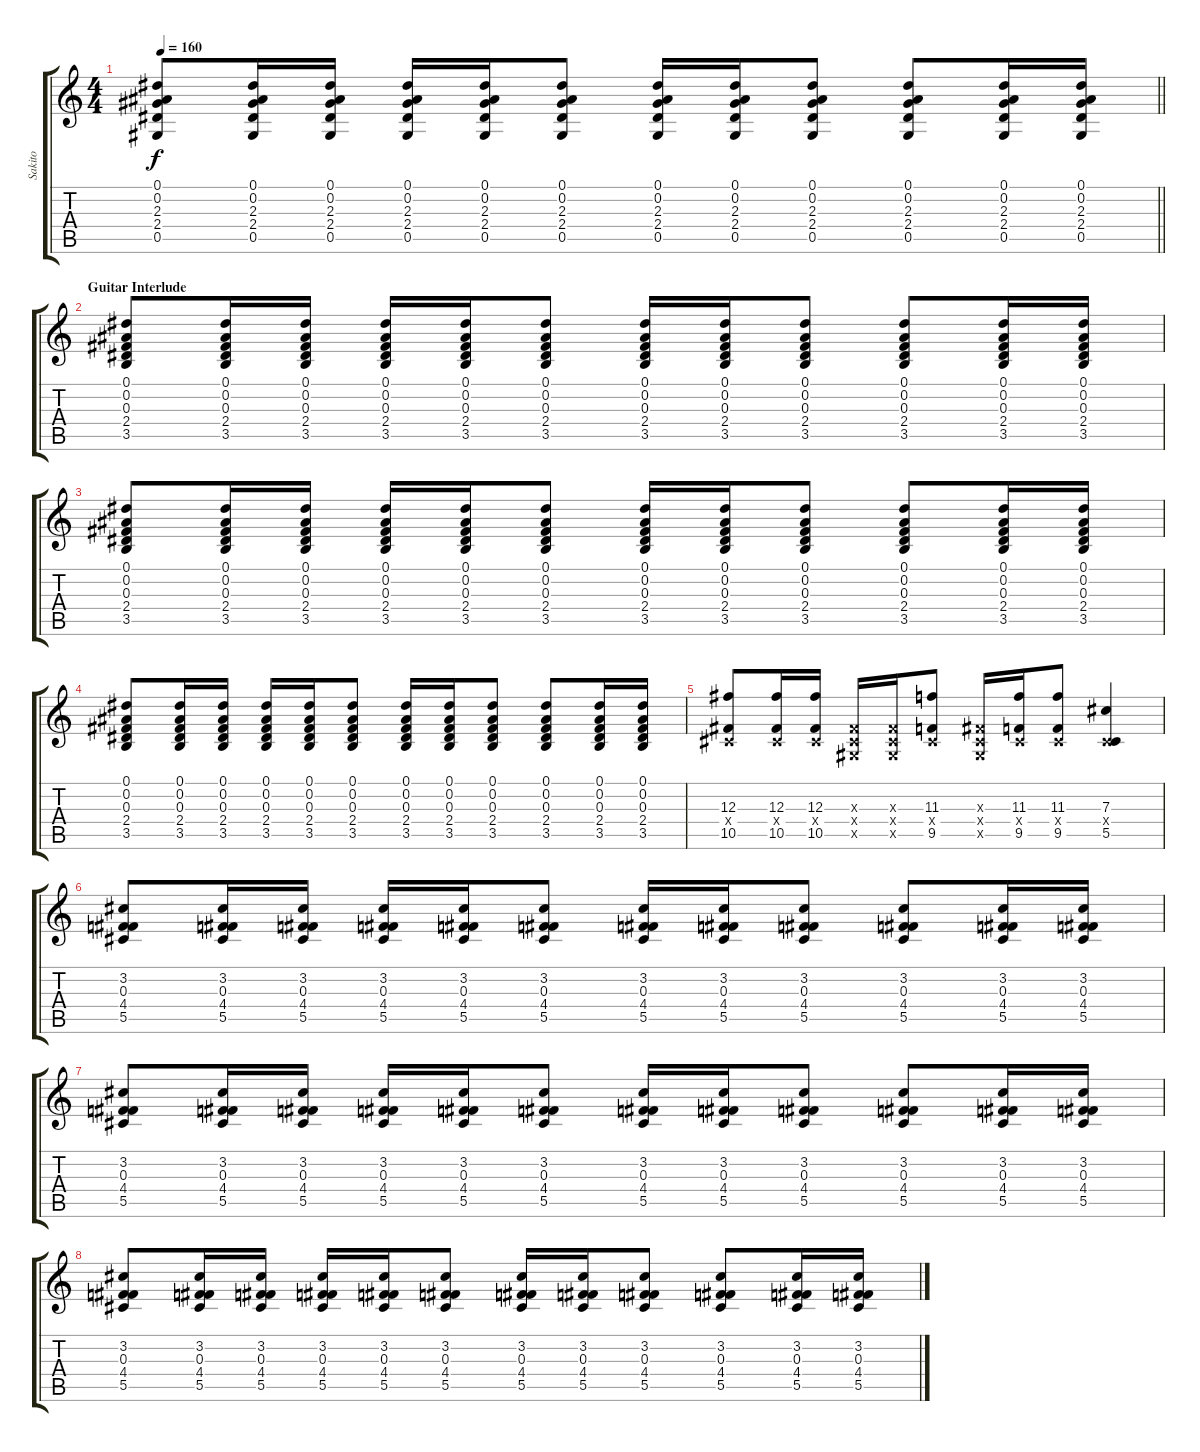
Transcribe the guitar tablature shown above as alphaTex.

\track ("Sakito" "Sakito") {instrument overdrivenguitar}
\staff {score tabs}
\tuning (Eb4 Bb3 Gb3 Db3 Ab2 Eb2) {hide}
\ts (4 4)
\tempo 160
\clef g2
\barLineRight lightlight
\ks c
(0.1 0.2 2.3 2.4 0.5).8{dy f} (0.1 0.2 2.3 2.4 0.5).16 (0.1 0.2 2.3 2.4 0.5).16 (0.1 0.2 2.3 2.4 0.5).16 (0.1 0.2 2.3 2.4 0.5).16 (0.1 0.2 2.3 2.4 0.5).8 (0.1 0.2 2.3 2.4 0.5).16 (0.1 0.2 2.3 2.4 0.5).16 (0.1 0.2 2.3 2.4 0.5).8 (0.1 0.2 2.3 2.4 0.5).8 (0.1 0.2 2.3 2.4 0.5).16 (0.1 0.2 2.3 2.4 0.5).16 |
\section ("" "Guitar Interlude")
(0.1 0.2 0.3 2.4 3.5).8 (0.1 0.2 0.3 2.4 3.5).16 (0.1 0.2 0.3 2.4 3.5).16 (0.1 0.2 0.3 2.4 3.5).16 (0.1 0.2 0.3 2.4 3.5).16 (0.1 0.2 0.3 2.4 3.5).8 (0.1 0.2 0.3 2.4 3.5).16 (0.1 0.2 0.3 2.4 3.5).16 (0.1 0.2 0.3 2.4 3.5).8 (0.1 0.2 0.3 2.4 3.5).8 (0.1 0.2 0.3 2.4 3.5).16 (0.1 0.2 0.3 2.4 3.5).16 |
(0.1 0.2 0.3 2.4 3.5).8 (0.1 0.2 0.3 2.4 3.5).16 (0.1 0.2 0.3 2.4 3.5).16 (0.1 0.2 0.3 2.4 3.5).16 (0.1 0.2 0.3 2.4 3.5).16 (0.1 0.2 0.3 2.4 3.5).8 (0.1 0.2 0.3 2.4 3.5).16 (0.1 0.2 0.3 2.4 3.5).16 (0.1 0.2 0.3 2.4 3.5).8 (0.1 0.2 0.3 2.4 3.5).8 (0.1 0.2 0.3 2.4 3.5).16 (0.1 0.2 0.3 2.4 3.5).16 |
(0.1 0.2 0.3 2.4 3.5).8 (0.1 0.2 0.3 2.4 3.5).16 (0.1 0.2 0.3 2.4 3.5).16 (0.1 0.2 0.3 2.4 3.5).16 (0.1 0.2 0.3 2.4 3.5).16 (0.1 0.2 0.3 2.4 3.5).8 (0.1 0.2 0.3 2.4 3.5).16 (0.1 0.2 0.3 2.4 3.5).16 (0.1 0.2 0.3 2.4 3.5).8 (0.1 0.2 0.3 2.4 3.5).8 (0.1 0.2 0.3 2.4 3.5).16 (0.1 0.2 0.3 2.4 3.5).16 |
(12.3 0.4{x} 10.5).8 (12.3 0.4{x} 10.5).16 (12.3 0.4{x} 10.5).16 (0.3{x} 0.4{x} 0.5{x}).16 (0.3{x} 0.4{x} 0.5{x}).16 (11.3 0.4{x} 9.5).8 (0.3{x} 0.4{x} 0.5{x}).16 (11.3 0.4{x} 9.5).16 (11.3 0.4{x} 9.5).8 (7.3 0.4{x} 5.5).4 |
(3.2 0.3 4.4 5.5).8 (3.2 0.3 4.4 5.5).16 (3.2 0.3 4.4 5.5).16 (3.2 0.3 4.4 5.5).16 (3.2 0.3 4.4 5.5).16 (3.2 0.3 4.4 5.5).8 (3.2 0.3 4.4 5.5).16 (3.2 0.3 4.4 5.5).16 (3.2 0.3 4.4 5.5).8 (3.2 0.3 4.4 5.5).8 (3.2 0.3 4.4 5.5).16 (3.2 0.3 4.4 5.5).16 |
(3.2 0.3 4.4 5.5).8 (3.2 0.3 4.4 5.5).16 (3.2 0.3 4.4 5.5).16 (3.2 0.3 4.4 5.5).16 (3.2 0.3 4.4 5.5).16 (3.2 0.3 4.4 5.5).8 (3.2 0.3 4.4 5.5).16 (3.2 0.3 4.4 5.5).16 (3.2 0.3 4.4 5.5).8 (3.2 0.3 4.4 5.5).8 (3.2 0.3 4.4 5.5).16 (3.2 0.3 4.4 5.5).16 |
(3.2 0.3 4.4 5.5).8 (3.2 0.3 4.4 5.5).16 (3.2 0.3 4.4 5.5).16 (3.2 0.3 4.4 5.5).16 (3.2 0.3 4.4 5.5).16 (3.2 0.3 4.4 5.5).8 (3.2 0.3 4.4 5.5).16 (3.2 0.3 4.4 5.5).16 (3.2 0.3 4.4 5.5).8 (3.2 0.3 4.4 5.5).8 (3.2 0.3 4.4 5.5).16 (3.2 0.3 4.4 5.5).16
